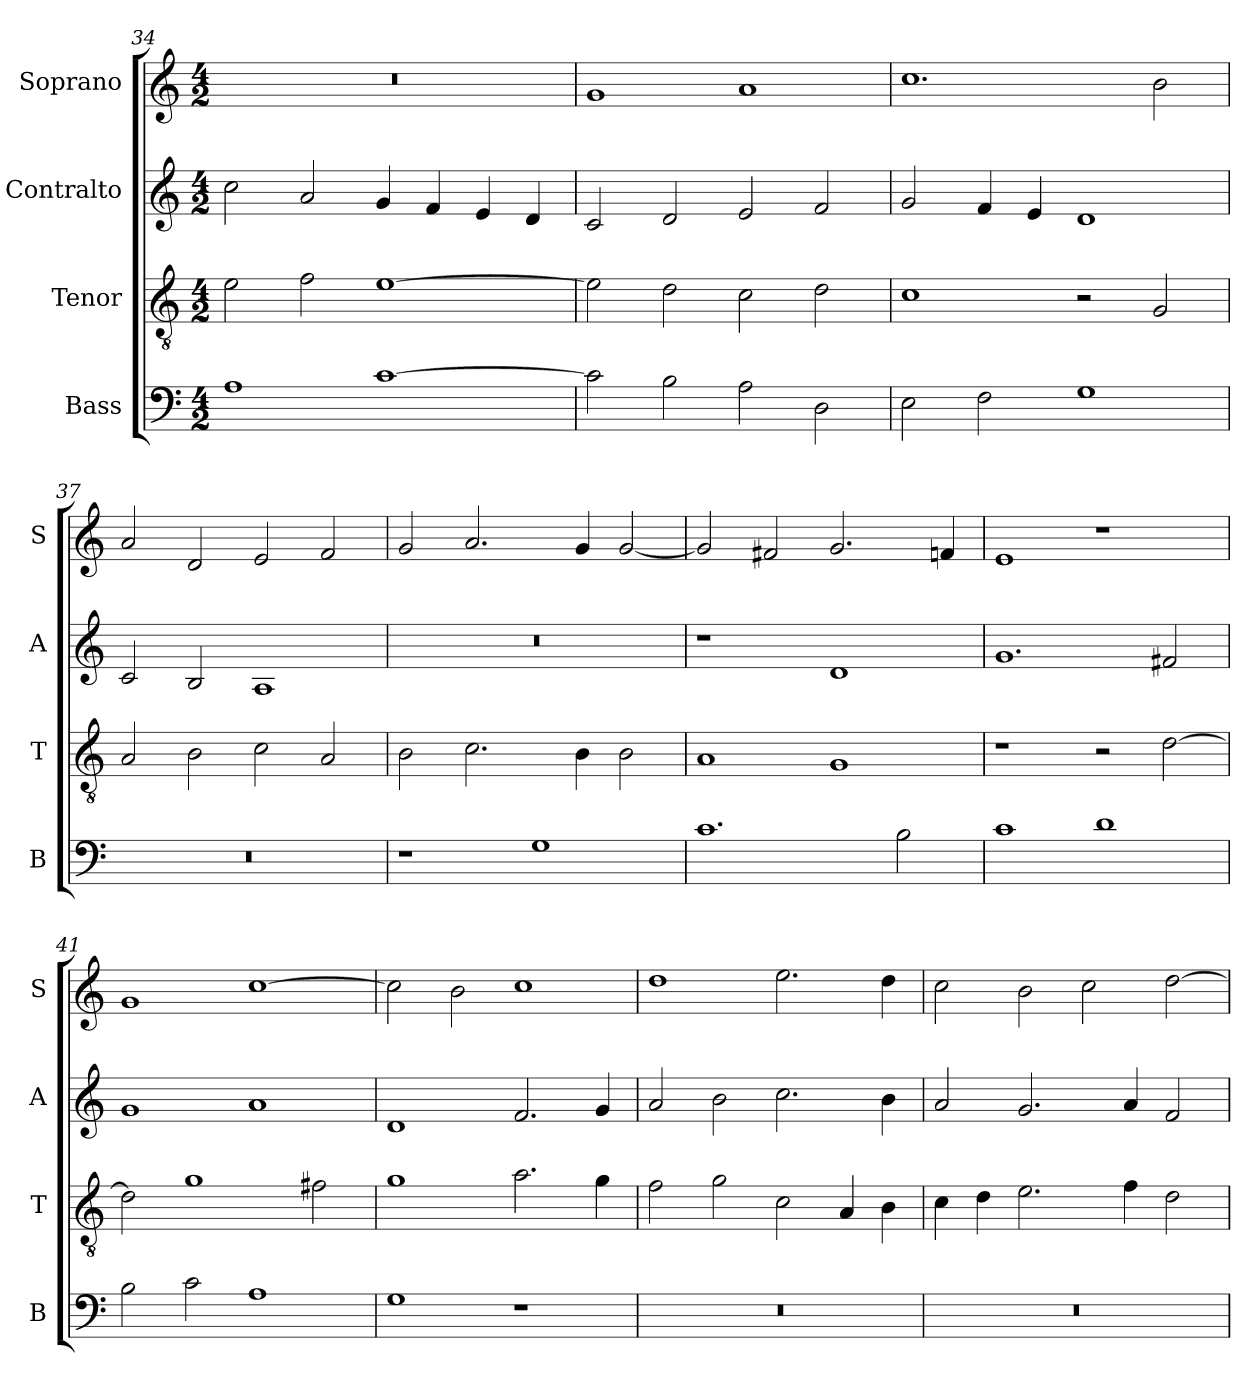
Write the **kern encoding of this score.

**kern	**kern	**kern	**kern
*part4	*part3	*part2	*part1
*staff4	*staff3	*staff2	*staff1
*I"Bass	*I"Tenor	*I"Contralto	*I"Soprano
*I'B	*I'T	*I'A	*I'S
*clefF4	*clefGv2	*clefG2	*clefG2
*k[]	*k[]	*k[]	*k[]
*M4/2	*M4/2	*M4/2	*M4/2
=34	=34	=34	=34
1A	2e	2cc	0r
.	2f	2a	.
[1c	[1e	4g	.
.	.	4f	.
.	.	4e	.
.	.	4d	.
=35	=35	=35	=35
2c]	2e]	2c	1g
2B	2d	2d	.
2A	2c	2e	1a
2D	2d	2f	.
=36	=36	=36	=36
2E	1c	2g	1.cc
2F	.	4f	.
.	.	4e	.
1G	2r	1d	.
.	2G	.	2b
=37	=37	=37	=37
0r	2A	2c	2a
.	2B	2B	2d
.	2c	1A	2e
.	2A	.	2f
=38	=38	=38	=38
1r	2B	0r	2g
.	2.c	.	2.a
1G	.	.	.
.	4B	.	4g
.	2B	.	[2g
=39	=39	=39	=39
1.c	1A	1r	2g]
.	.	.	2f#X
.	1G	1d	2.g
2B	.	.	.
.	.	.	4fn
=40	=40	=40	=40
1c	1r	1.g	1e
1d	2r	.	1r
.	[2d	2f#X	.
=41	=41	=41	=41
2B	2d]	1g	1g
2c	1g	.	.
1A	.	1a	[1cc
.	2f#X	.	.
=42	=42	=42	=42
1G	1g	1d	2cc]
.	.	.	2b
1r	2.a	2.f	1cc
.	4g	4g	.
=43	=43	=43	=43
0r	2f	2a	1dd
.	2g	2b	.
.	2c	2.cc	2.ee
.	4A	.	.
.	4B	4b	4dd
=44	=44	=44	=44
0r	4c	2a	2cc
.	4d	.	.
.	2.e	2.g	2b
.	.	.	2cc
.	4f	4a	.
.	2d	2f	[2dd
=	=	=	=
*-	*-	*-	*-
